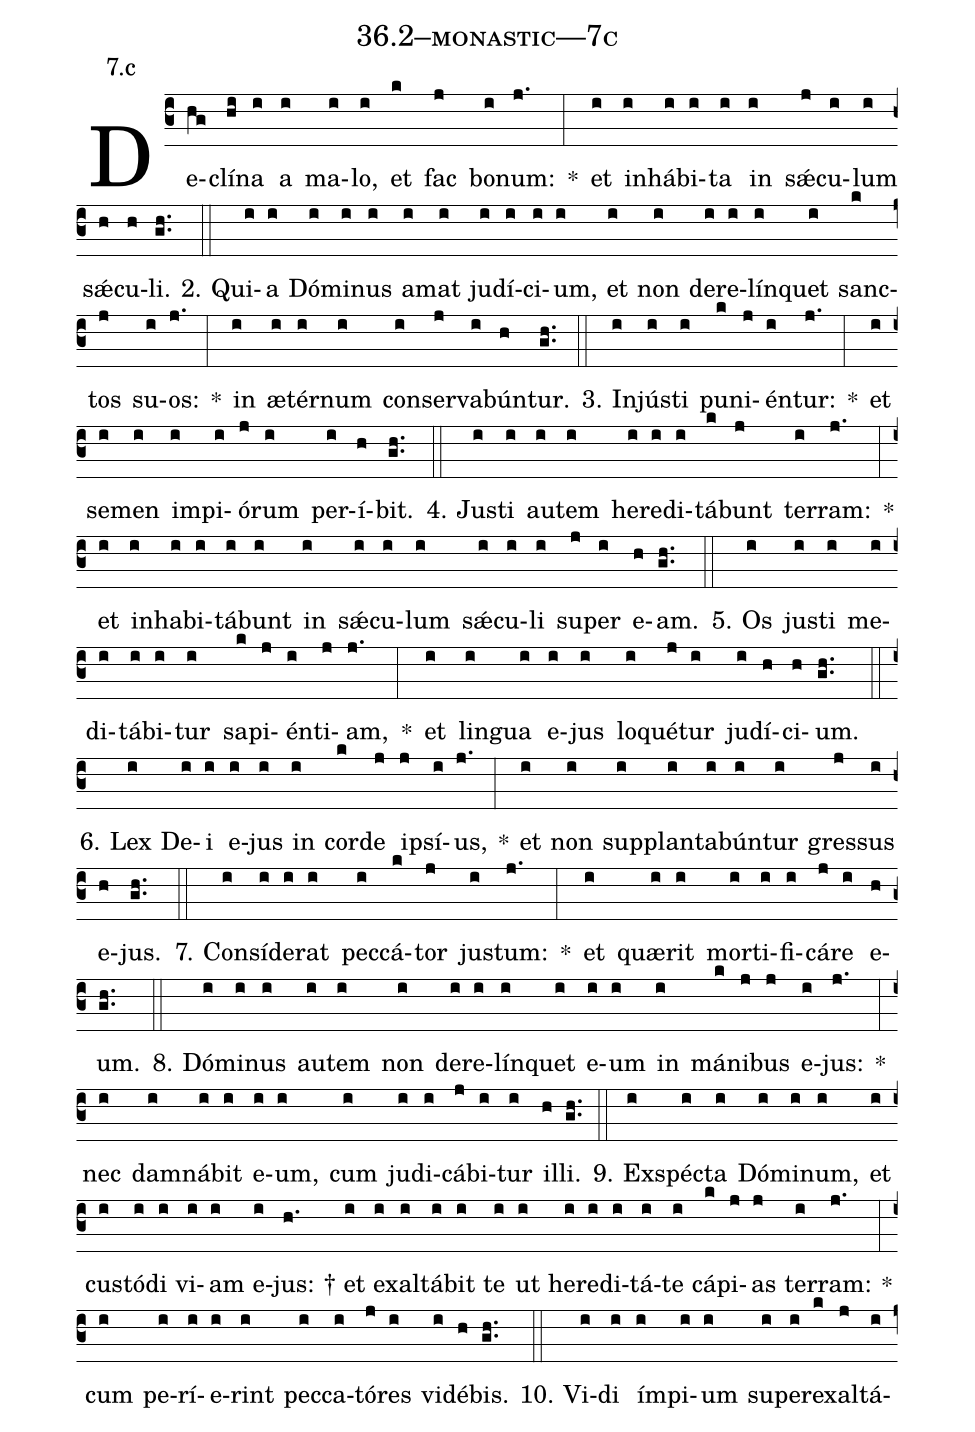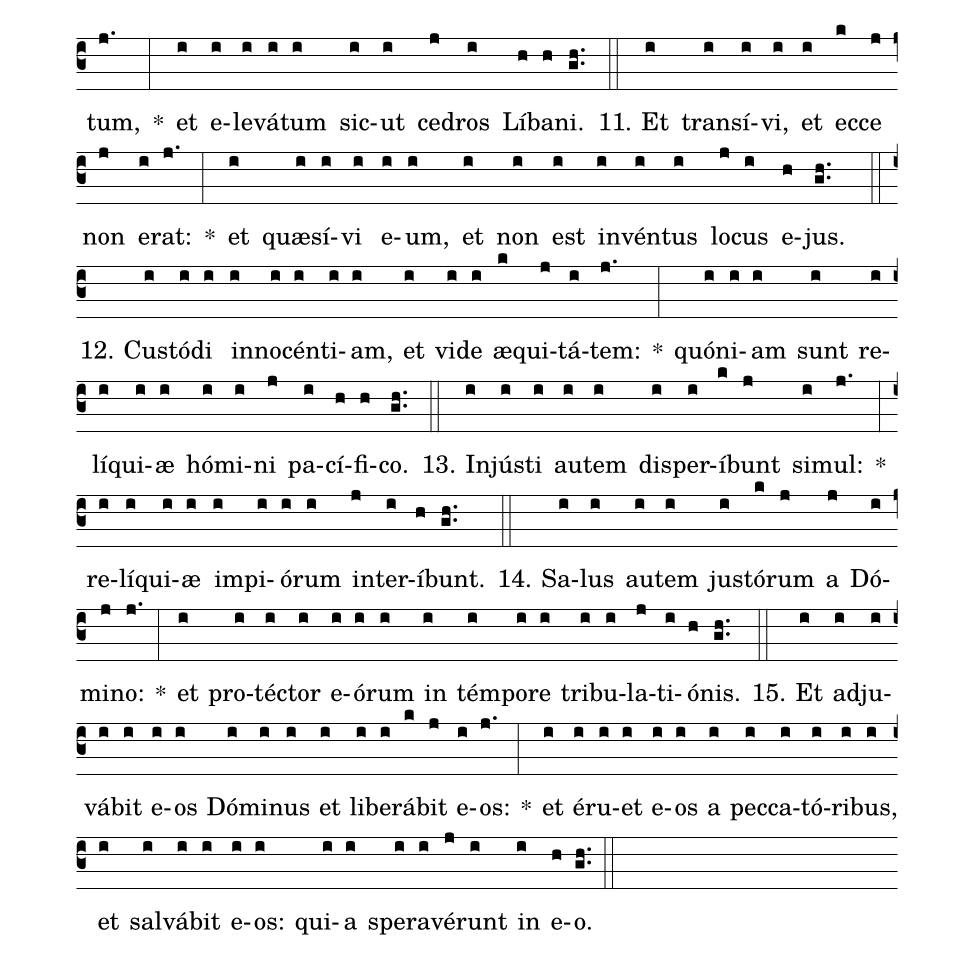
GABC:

name: 36.2--monastic---7c;
annotation: 7.c;
%%
(c3)De(hg)clí(hi)na(i) a(i) ma(i)lo,(i) et(k) fac(j) bo(i)num:(j.) *(:) et(i) in(i)há(i)bi(i)ta(i) in(i) sǽ(j)cu(i)lum(i) sǽ(h)cu(h)li.(gh..) (::)
2. Qui(i)a(i) Dó(i)mi(i)nus(i) a(i)mat(i) ju(i)dí(i)ci(i)um,(i) et(i) non(i) de(i)re(i)lín(i)quet(i) sanc(k)tos(j) su(i)os:(j.) *(:) in(i) æ(i)tér(i)num(i) con(i)ser(j)va(i)bún(h)tur.(gh..) (::)
3. In(i)jús(i)ti(i) pu(k)ni(j)én(i)tur:(j.) *(:) et(i) se(i)men(i) im(i)pi(i)ó(j)rum(i) per(i)í(h)bit.(gh..) (::)
4. Jus(i)ti(i) au(i)tem(i) he(i)re(i)di(i)tá(k)bunt(j) ter(i)ram:(j.) *(:) et(i) in(i)ha(i)bi(i)tá(i)bunt(i) in(i) sǽ(i)cu(i)lum(i) sǽ(i)cu(i)li(i) su(j)per(i) e(h)am.(gh..) (::)
5. Os(i) jus(i)ti(i) me(i)di(i)tá(i)bi(i)tur(i) sa(k)pi(j)én(i)ti(j)am,(j.) *(:) et(i) lin(i)gua(i) e(i)jus(i) lo(i)qué(j)tur(i) ju(i)dí(h)ci(h)um.(gh..) (::)
6. Lex(i) De(i)i(i) e(i)jus(i) in(i) cor(k)de(j) ip(j)sí(i)us,(j.) *(:) et(i) non(i) sup(i)plan(i)ta(i)bún(i)tur(i) gres(j)sus(i) e(h)jus.(gh..) (::)
7. Con(i)sí(i)de(i)rat(i) pec(i)cá(k)tor(j) jus(i)tum:(j.) *(:) et(i) quæ(i)rit(i) mor(i)ti(i)fi(i)cá(j)re(i) e(h)um.(gh..) (::)
8. Dó(i)mi(i)nus(i) au(i)tem(i) non(i) de(i)re(i)lín(i)quet(i) e(i)um(i) in(i) má(k)ni(j)bus(j) e(i)jus:(j.) *(:) nec(i) dam(i)ná(i)bit(i) e(i)um,(i) cum(i) ju(i)di(i)cá(j)bi(i)tur(i) il(h)li.(gh..) (::)
9. Ex(i)spéc(i)ta(i) Dó(i)mi(i)num,(i) et(i) cus(i)tó(i)di(i) vi(i)am(i) e(i)jus: †(h.) et(i) ex(i)al(i)tá(i)bit(i) te(i) ut(i) he(i)re(i)di(i)tá(i)te(i) cá(k)pi(j)as(j) ter(i)ram:(j.) *(:) cum(i) pe(i)rí(i)e(i)rint(i) pec(i)ca(i)tó(j)res(i) vi(i)dé(h)bis.(gh..) (::)
10. Vi(i)di(i) ím(i)pi(i)um(i) su(i)per(i)ex(k)al(j)tá(i)tum,(j.) *(:) et(i) e(i)le(i)vá(i)tum(i) sic(i)ut(i) ce(j)dros(i) Lí(h)ba(h)ni.(gh..) (::)
11. Et(i) trans(i)í(i)vi,(i) et(i) ec(k)ce(j) non(j) e(i)rat:(j.) *(:) et(i) quæ(i)sí(i)vi(i) e(i)um,(i) et(i) non(i) est(i) in(i)vén(i)tus(i) lo(j)cus(i) e(h)jus.(gh..) (::)
12. Cus(i)tó(i)di(i) in(i)no(i)cén(i)ti(i)am,(i) et(i) vi(i)de(i) æ(k)qui(j)tá(i)tem:(j.) *(:) quón(i)i(i)am(i) sunt(i) re(i)lí(i)qui(i)æ(i) hó(i)mi(i)ni(j) pa(i)cí(h)fi(h)co.(gh..) (::)
13. In(i)jús(i)ti(i) au(i)tem(i) dis(i)per(i)í(k)bunt(j) si(i)mul:(j.) *(:) re(i)lí(i)qui(i)æ(i) im(i)pi(i)ó(i)rum(i) in(j)ter(i)í(h)bunt.(gh..) (::)
14. Sa(i)lus(i) au(i)tem(i) jus(i)tó(k)rum(j) a(j) Dó(i)mi(j)no:(j.) *(:) et(i) pro(i)téc(i)tor(i) e(i)ó(i)rum(i) in(i) tém(i)po(i)re(i) tri(i)bu(i)la(j)ti(i)ó(h)nis.(gh..) (::)
15. Et(i) ad(i)ju(i)vá(i)bit(i) e(i)os(i) Dó(i)mi(i)nus(i) et(i) li(i)be(i)rá(k)bit(j) e(i)os:(j.) *(:) et(i) é(i)ru(i)et(i) e(i)os(i) a(i) pec(i)ca(i)tó(i)ri(i)bus,(i) et(i) sal(i)vá(i)bit(i) e(i)os:(i) qui(i)a(i) spe(i)ra(i)vé(j)runt(i) in(i) e(h)o.(gh..) (::)
